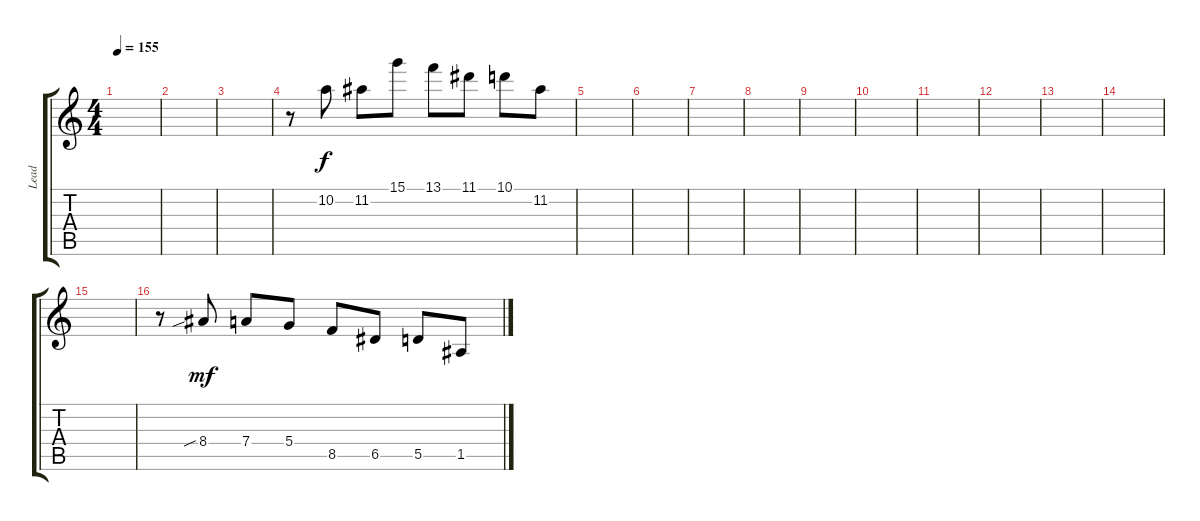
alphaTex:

\track ("Lead" "Lead") {instrument overdrivenguitar}
\staff {score tabs}
\tuning (E4 B3 G3 D3 A2 E2) {hide}
\ts (4 4)
\tempo 155
\clef g2
\ks c
|
|
|
r.8 10.2.8 11.2.8 15.1.8 13.1.8 11.1.8 10.1.8 11.2.8 |
|
|
|
|
|
|
|
|
|
|
|
r.8 8.4{sib}.8{dy mf} 7.4.8 5.4.8 8.5.8 6.5.8 5.5.8 1.5.8
